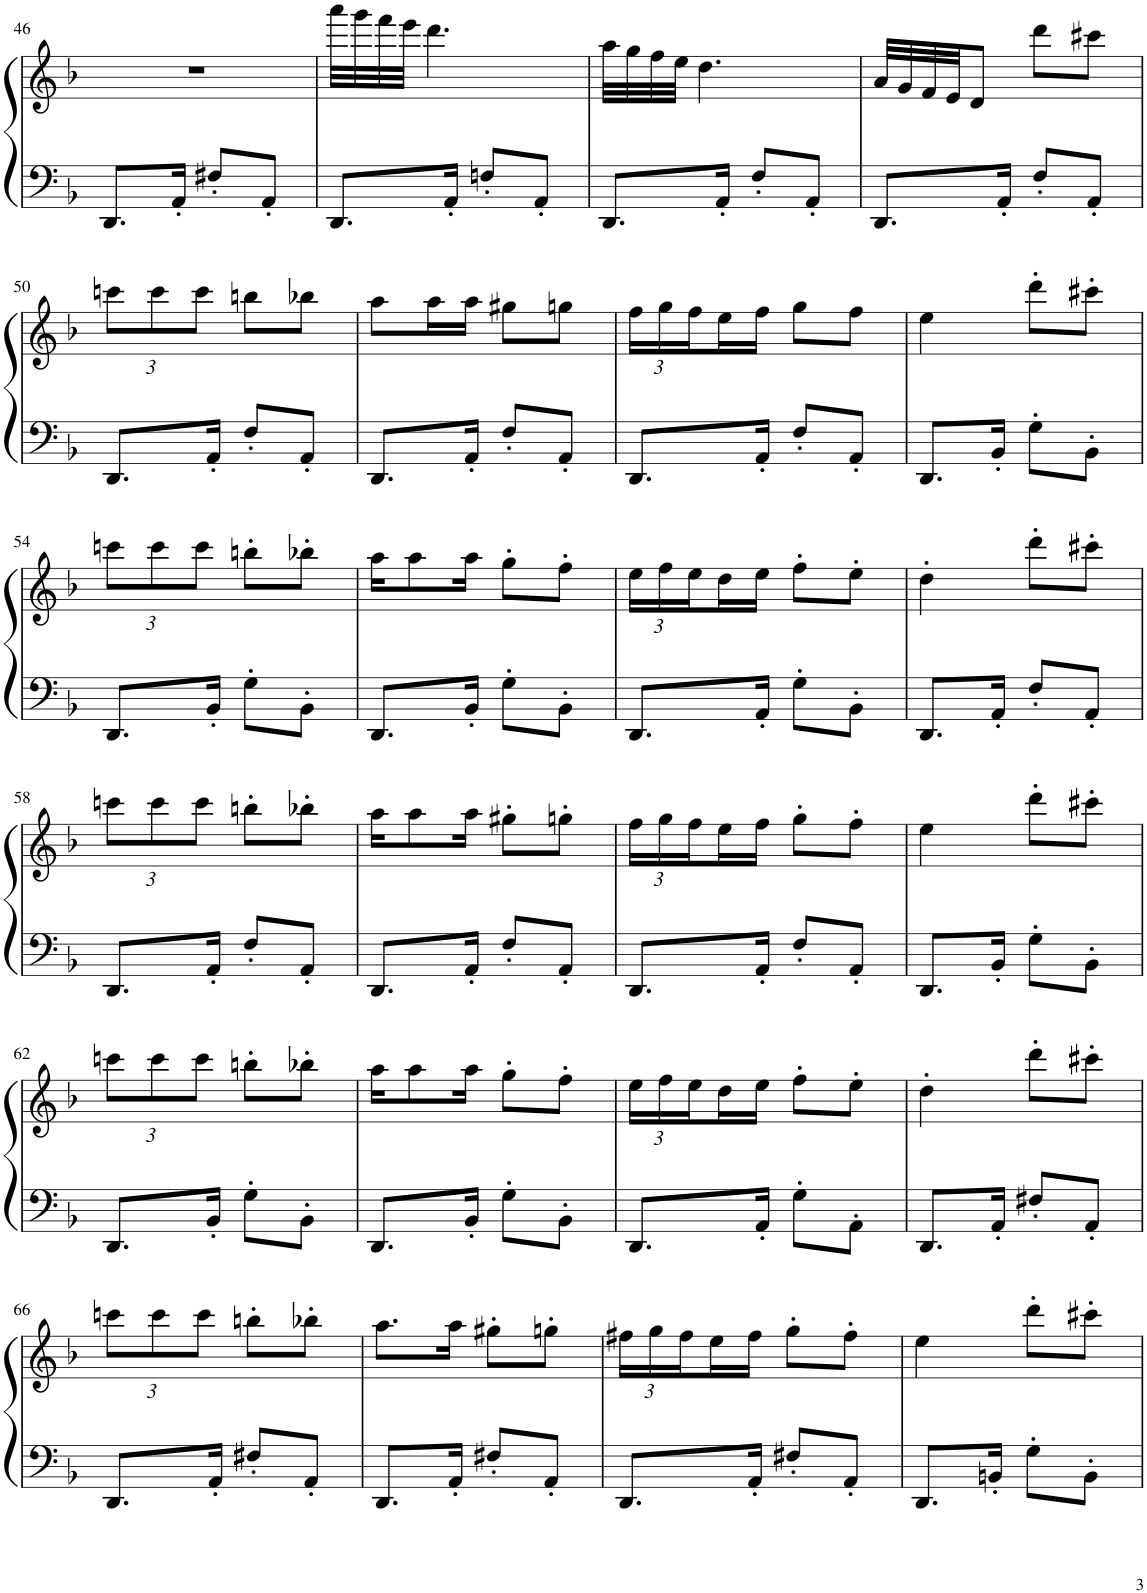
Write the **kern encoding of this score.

**kern	**kern
*part1	*part1
*staff2	*staff1
*I"Piano	*
*I'Pno.	*
!!LO:PB:g=z
*clefF4	*clefG2
*k[b-]	*k[b-]
*M2/4	*M2/4
=46	=46
8.DD/L	2r
16AA'/Jk	.
8F#X'/L	.
8AA'/J	.
=47	=47
8.DD/L	32aaa\LLL
.	32ggg\
.	32fff\
.	32eee\JJJ
.	4.ddd\
16AA'/Jk	.
8Fn'/L	.
8AA'/J	.
=48	=48
8.DD/L	32aa\LLL
.	32gg\
.	32ff\
.	32ee\JJJ
.	4.dd\
16AA'/Jk	.
8F'/L	.
8AA'/J	.
=49	=49
8.DD/L	32a/LLL
.	32g/
.	32f/
.	32e/JJ
.	8d/J
16AA'/Jk	.
8F'/L	8ddd\L
8AA'/J	8ccc#X\J
!!LO:LB:g=z
=50	=50
*	*Xbrackettup
8.DD/L	12cccn\L
.	12ccc\
.	12ccc\J
16AA'/Jk	.
8F'/L	8bbn\L
8AA'/J	8bb-X\J
=51	=51
8.DD/L	8aa\L
.	16aa\L
16AA'/Jk	16aa\JJ
8F'/L	8gg#X\L
8AA'/J	8ggn\J
=52	=52
8.DD/L	24ff\LL
.	24gg\
.	24ff\
.	16ee\
16AA'/Jk	16ff\JJ
8F'/L	8gg\L
8AA'/J	8ff\J
=53	=53
8.DD/L	4ee\
16BB-'/Jk	.
8G'\L	8ddd'\L
8BB-'\J	8ccc#X'\J
!!LO:LB:g=z
=54	=54
8.DD/L	12cccn\L
.	12ccc\
.	12ccc\J
16BB-'/Jk	.
8G'\L	8bbn'\L
8BB-'\J	8bb-X'\J
=55	=55
8.DD/L	16aa\KL
.	8aa\
16BB-'/Jk	16aa\Jk
8G'\L	8gg'\L
8BB-'\J	8ff'\J
=56	=56
8.DD/L	24ee\LL
.	24ff\
.	24ee\
.	16dd\
16AA'/Jk	16ee\JJ
8G'\L	8ff'\L
8BB-'\J	8ee'\J
=57	=57
8.DD/L	4dd'\
16AA'/Jk	.
8F'/L	8ddd'\L
8AA'/J	8ccc#X'\J
!!LO:LB:g=z
=58	=58
8.DD/L	12cccn\L
.	12ccc\
.	12ccc\J
16AA'/Jk	.
8F'/L	8bbn'\L
8AA'/J	8bb-X'\J
=59	=59
8.DD/L	16aa\KL
.	8aa\
16AA'/Jk	16aa\Jk
8F'/L	8gg#X'\L
8AA'/J	8ggn'\J
=60	=60
8.DD/L	24ff\LL
.	24gg\
.	24ff\
.	16ee\
16AA'/Jk	16ff\JJ
8F'/L	8gg'\L
8AA'/J	8ff'\J
=61	=61
8.DD/L	4ee\
16BB-'/Jk	.
8G'\L	8ddd'\L
8BB-'\J	8ccc#X'\J
!!LO:LB:g=z
=62	=62
8.DD/L	12cccn\L
.	12ccc\
.	12ccc\J
16BB-'/Jk	.
8G'\L	8bbn'\L
8BB-'\J	8bb-X'\J
=63	=63
8.DD/L	16aa\KL
.	8aa\
16BB-'/Jk	16aa\Jk
8G'\L	8gg'\L
8BB-'\J	8ff'\J
=64	=64
8.DD/L	24ee\LL
.	24ff\
.	24ee\
.	16dd\
16AA'/Jk	16ee\JJ
8G'\L	8ff'\L
8AA'\J	8ee'\J
=65	=65
8.DD/L	4dd'\
16AA'/Jk	.
8F#X'/L	8ddd'\L
8AA'/J	8ccc#X'\J
!!LO:LB:g=z
=66	=66
8.DD/L	12cccn\L
.	12ccc\
.	12ccc\J
16AA'/Jk	.
8F#X'/L	8bbn'\L
8AA'/J	8bb-X'\J
=67	=67
8.DD/L	8.aa\L
16AA'/Jk	16aa\Jk
8F#X'/L	8gg#X'\L
8AA'/J	8ggn'\J
=68	=68
8.DD/L	24ff#X\LL
.	24gg\
.	24ff#\
.	16ee\
16AA'/Jk	16ff#\JJ
8F#X'/L	8gg'\L
8AA'/J	8ff#'\J
=69	=69
8.DD/L	4ee\
16BBn'/Jk	.
8G'\L	8ddd'\L
8BB'\J	8ccc#X'\J
=	=
*-	*-
